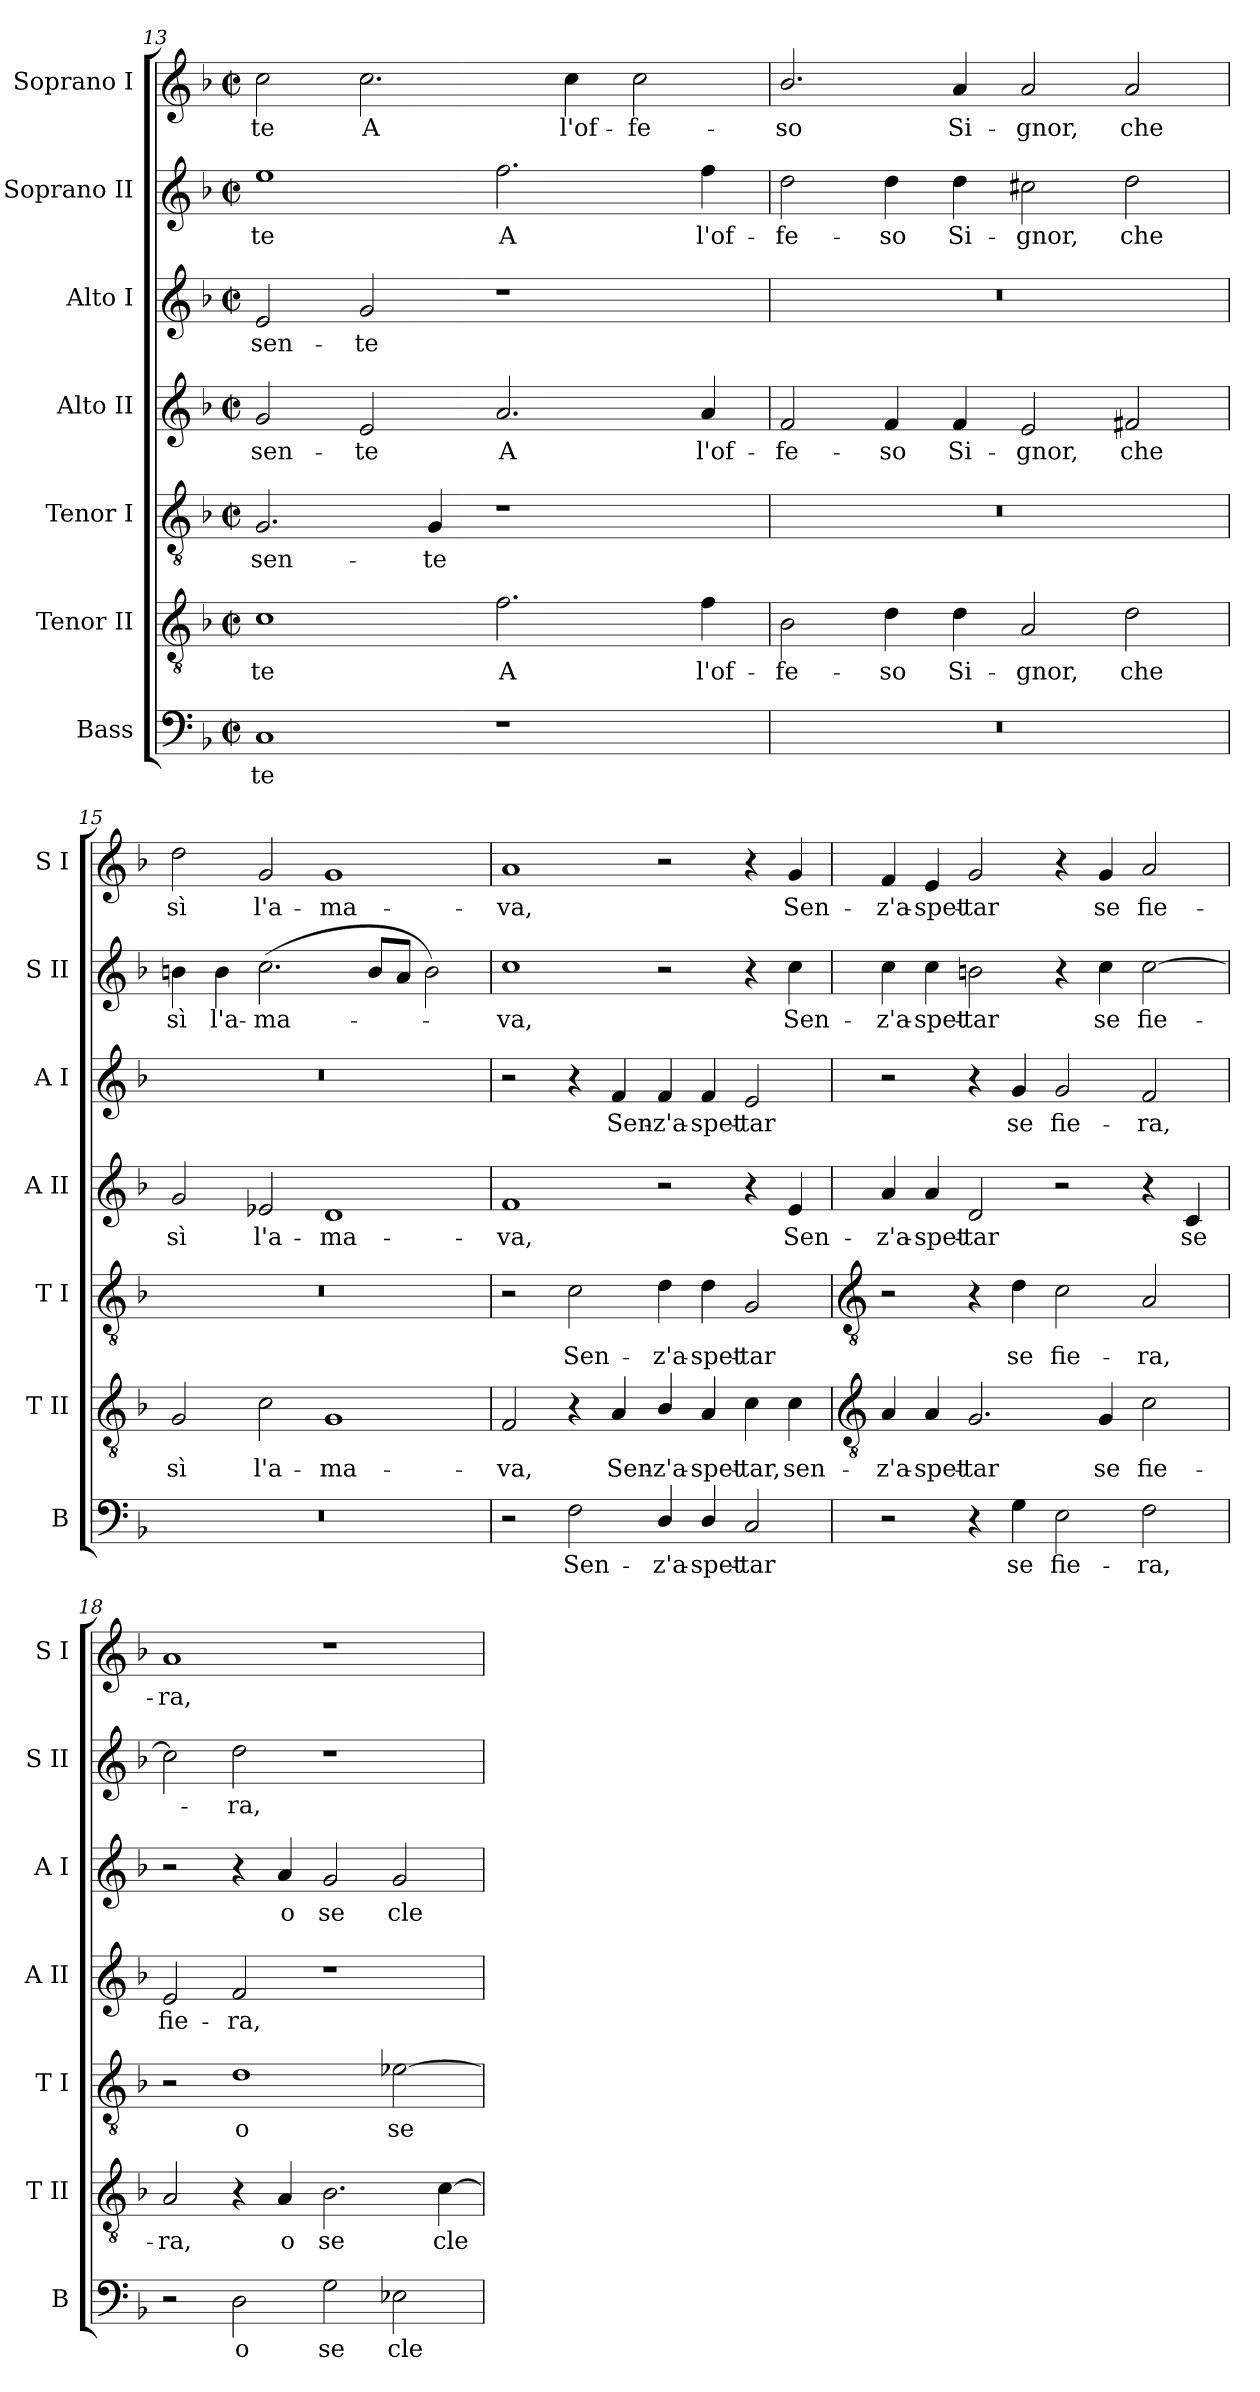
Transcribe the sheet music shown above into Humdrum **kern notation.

**kern	**text	**kern	**text	**kern	**text	**kern	**text	**kern	**text	**kern	**text	**kern	**text
*part7	*part7	*part6	*part6	*part5	*part5	*part4	*part4	*part3	*part3	*part2	*part2	*part1	*part1
*staff7	*staff7	*staff6	*staff6	*staff5	*staff5	*staff4	*staff4	*staff3	*staff3	*staff2	*staff2	*staff1	*staff1
*I"Bass	*	*I"Tenor II	*	*I"Tenor I	*	*I"Alto II	*	*I"Alto I	*	*I"Soprano II	*	*I"Soprano I	*
*I'B	*	*I'T II	*	*I'T I	*	*I'A II	*	*I'A I	*	*I'S II	*	*I'S I	*
!!LO:LB:g=z
*clefF4	*	*clefGv2	*	*clefGv2	*	*clefG2	*	*clefG2	*	*clefG2	*	*clefG2	*
*k[b-]	*	*k[b-]	*	*k[b-]	*	*k[b-]	*	*k[b-]	*	*k[b-]	*	*k[b-]	*
*F:	*	*F:	*	*F:	*	*F:	*	*F:	*	*F:	*	*F:	*
*M4/2	*	*M4/2	*	*M4/2	*	*M4/2	*	*M4/2	*	*M4/2	*	*M4/2	*
*met(c|)	*	*met(c|)	*	*met(c|)	*	*met(c|)	*	*met(c|)	*	*met(c|)	*	*met(c|)	*
=13	=13	=13	=13	=13	=13	=13	=13	=13	=13	=13	=13	=13	=13
!	!LO:LY:b	!	!LO:LY:b	!	!LO:LY:b	!	!LO:LY:b	!	!LO:LY:b	!	!LO:LY:b	!	!LO:LY:b
1C	-te	1c	-te	2.G	-sen-	2g	-sen-	2e	-sen-	1ee	-te	2cc	te
!	!	!	!	!	!	!	!LO:LY:b	!	!LO:LY:b	!	!	!	!LO:LY:b
.	.	.	.	.	.	2e	-te	2g	-te	.	.	2.cc	A
!	!	!	!	!	!LO:LY:b	!	!	!	!	!	!	!	!
.	.	.	.	4G	-te	.	.	.	.	.	.	.	.
!	!	!	!LO:LY:b	!	!	!	!LO:LY:b	!	!	!	!LO:LY:b	!	!
1r	.	2.f	A	1r	.	2.a	A	1r	.	2.ff	A	.	.
!	!	!	!	!	!	!	!	!	!	!	!	!	!LO:LY:b
.	.	.	.	.	.	.	.	.	.	.	.	4cc	l'of-
!	!	!	!	!	!	!	!	!	!	!	!	!	!LO:LY:b
.	.	.	.	.	.	.	.	.	.	.	.	2cc	-fe-
!	!	!	!LO:LY:b	!	!	!	!LO:LY:b	!	!	!	!LO:LY:b	!	!
.	.	4f	l'of-	.	.	4a	l'of-	.	.	4ff	l'of-	.	.
=14	=14	=14	=14	=14	=14	=14	=14	=14	=14	=14	=14	=14	=14
!	!	!	!LO:LY:b	!	!	!	!LO:LY:b	!	!	!	!LO:LY:b	!	!LO:LY:b
0r	.	2B-	-fe-	0r	.	2f	-fe-	0r	.	2dd	-fe-	2.b-/	-so
!	!	!	!LO:LY:b	!	!	!	!LO:LY:b	!	!	!	!LO:LY:b	!	!
.	.	4d	-so	.	.	4f	-so	.	.	4dd	-so	.	.
!	!	!	!LO:LY:b	!	!	!	!LO:LY:b	!	!	!	!LO:LY:b	!	!LO:LY:b
.	.	4d	Si-	.	.	4f	Si-	.	.	4dd	Si-	4a	Si-
!	!	!	!LO:LY:b	!	!	!	!LO:LY:b	!	!	!	!LO:LY:b	!	!LO:LY:b
.	.	2A	-gnor,	.	.	2e	-gnor,	.	.	2cc#X	-gnor,	2a	-gnor,
!	!	!	!LO:LY:b	!	!	!	!LO:LY:b	!	!	!	!LO:LY:b	!	!LO:LY:b
.	.	2d	che	.	.	2f#X	che	.	.	2dd	che	2a	che
=15	=15	=15	=15	=15	=15	=15	=15	=15	=15	=15	=15	=15	=15
!	!	!	!LO:LY:b	!	!	!	!LO:LY:b	!	!	!	!LO:LY:b	!	!LO:LY:b
0r	.	2G	sì	0r	.	2g	sì	0r	.	4bn	sì	2dd	sì
!	!	!	!	!	!	!	!	!	!	!	!LO:LY:b	!	!
.	.	.	.	.	.	.	.	.	.	4b	l'a-	.	.
!	!	!	!LO:LY:b	!	!	!	!LO:LY:b	!	!	!	!LO:LY:b	!	!LO:LY:b
.	.	2c	l'a-	.	.	2e-X	l'a-	.	.	(>2.cc	-ma-	2g	l'a-
!	!	!	!LO:LY:b	!	!	!	!LO:LY:b	!	!	!	!	!	!LO:LY:b
.	.	1G	-ma-	.	.	1d	-ma-	.	.	.	.	1g	-ma-
.	.	.	.	.	.	.	.	.	.	8bL	.	.	.
.	.	.	.	.	.	.	.	.	.	8aJ	.	.	.
.	.	.	.	.	.	.	.	.	.	2b)	.	.	.
=16	=16	=16	=16	=16	=16	=16	=16	=16	=16	=16	=16	=16	=16
!	!	!	!LO:LY:b	!	!	!	!LO:LY:b	!	!	!	!LO:LY:b	!	!LO:LY:b
2r	.	2F	-va,	2r	.	1f	-va,	2r	.	1cc	va,	1a	-va,
!	!LO:LY:b	!	!	!	!LO:LY:b	!	!	!	!	!	!	!	!
2F	Sen-	4r	.	2c	Sen-	.	.	4r	.	.	.	.	.
!	!	!	!LO:LY:b	!	!	!	!	!	!LO:LY:b	!	!	!	!
.	.	4A	Sen-	.	.	.	.	4f	Sen-	.	.	.	.
!	!LO:LY:b	!	!LO:LY:b	!	!LO:LY:b	!	!	!	!LO:LY:b	!	!	!	!
4D/	-z'a-	4B-/	-z'a-	4d	-z'a-	2r	.	4f	-z'a-	2r	.	2r	.
!	!LO:LY:b	!	!LO:LY:b	!	!LO:LY:b	!	!	!	!LO:LY:b	!	!	!	!
4D/	-spet-	4A	-spet-	4d	-spet-	.	.	4f	-spet-	.	.	.	.
!	!LO:LY:b	!	!LO:LY:b	!	!LO:LY:b	!	!	!	!LO:LY:b	!	!	!	!
2C	-tar	4c	-tar,	2G	-tar	4r	.	2e	-tar	4r	.	4r	.
!	!	!	!LO:LY:b	!	!	!	!LO:LY:b	!	!	!	!LO:LY:b	!	!LO:LY:b
.	.	4c	sen-	.	.	4e	Sen-	.	.	4cc	Sen-	4g	Sen-
!!LO:LB:g=z
=17	=17	=17	=17	=17	=17	=17	=17	=17	=17	=17	=17	=17	=17
*	*	*clefGv2	*	*clefGv2	*	*	*	*	*	*	*	*	*
!	!	!	!LO:LY:b	!	!	!	!LO:LY:b	!	!	!	!LO:LY:b	!	!LO:LY:b
2r	.	4A	-z'a-	2r	.	4a	-z'a-	2r	.	4cc	-z'a-	4f	-z'a-
!	!	!	!LO:LY:b	!	!	!	!LO:LY:b	!	!	!	!LO:LY:b	!	!LO:LY:b
.	.	4A	-spet-	.	.	4a	-spet-	.	.	4cc	-spet-	4e	-spet-
!	!	!	!LO:LY:b	!	!	!	!LO:LY:b	!	!	!	!LO:LY:b	!	!LO:LY:b
4r	.	2.G	-tar	4r	.	2d	-tar	4r	.	2bn	-tar	2g	-tar
!	!LO:LY:b	!	!	!	!LO:LY:b	!	!	!	!LO:LY:b	!	!	!	!
4G	se	.	.	4d	se	.	.	4g	se	.	.	.	.
!	!LO:LY:b	!	!	!	!LO:LY:b	!	!	!	!LO:LY:b	!	!	!	!
2E	fie-	.	.	2c	fie-	2r	.	2g	fie-	4r	.	4r	.
!	!	!	!LO:LY:b	!	!	!	!	!	!	!	!LO:LY:b	!	!LO:LY:b
.	.	4G	se	.	.	.	.	.	.	4cc	se	4g	se
!	!LO:LY:b	!	!LO:LY:b	!	!LO:LY:b	!	!	!	!LO:LY:b	!	!LO:LY:b	!	!LO:LY:b
2F	-ra,	2c	fie-	2A	-ra,	4r	.	2f	-ra,	[2cc	fie-	2a	fie-
!	!	!	!	!	!	!	!LO:LY:b	!	!	!	!	!	!
.	.	.	.	.	.	4c	se	.	.	.	.	.	.
=18	=18	=18	=18	=18	=18	=18	=18	=18	=18	=18	=18	=18	=18
!	!	!	!LO:LY:b	!	!	!	!LO:LY:b	!	!	!	!	!	!LO:LY:b
2r	.	2A	-ra,	2r	.	2e	fie-	2r	.	2cc]	.	1a	-ra,
!	!LO:LY:b	!	!	!	!LO:LY:b	!	!LO:LY:b	!	!	!	!LO:LY:b	!	!
2D	o	4r	.	1d	o	2f	-ra,	4r	.	2dd	ra,	.	.
!	!	!	!LO:LY:b	!	!	!	!	!	!LO:LY:b	!	!	!	!
.	.	4A	o	.	.	.	.	4a	o	.	.	.	.
!	!LO:LY:b	!	!LO:LY:b	!	!	!	!	!	!LO:LY:b	!	!	!	!
2G	se	2.B-	se	.	.	1r	.	2g	se	1r	.	1r	.
!	!LO:LY:b	!	!	!	!LO:LY:b	!	!	!	!LO:LY:b	!	!	!	!
2E-X	cle-	.	.	[2e-X	se	.	.	2g	cle-	.	.	.	.
!	!	!	!LO:LY:b	!	!	!	!	!	!	!	!	!	!
.	.	[4c	cle-	.	.	.	.	.	.	.	.	.	.
=	=	=	=	=	=	=	=	=	=	=	=	=	=
*-	*-	*-	*-	*-	*-	*-	*-	*-	*-	*-	*-	*-	*-
